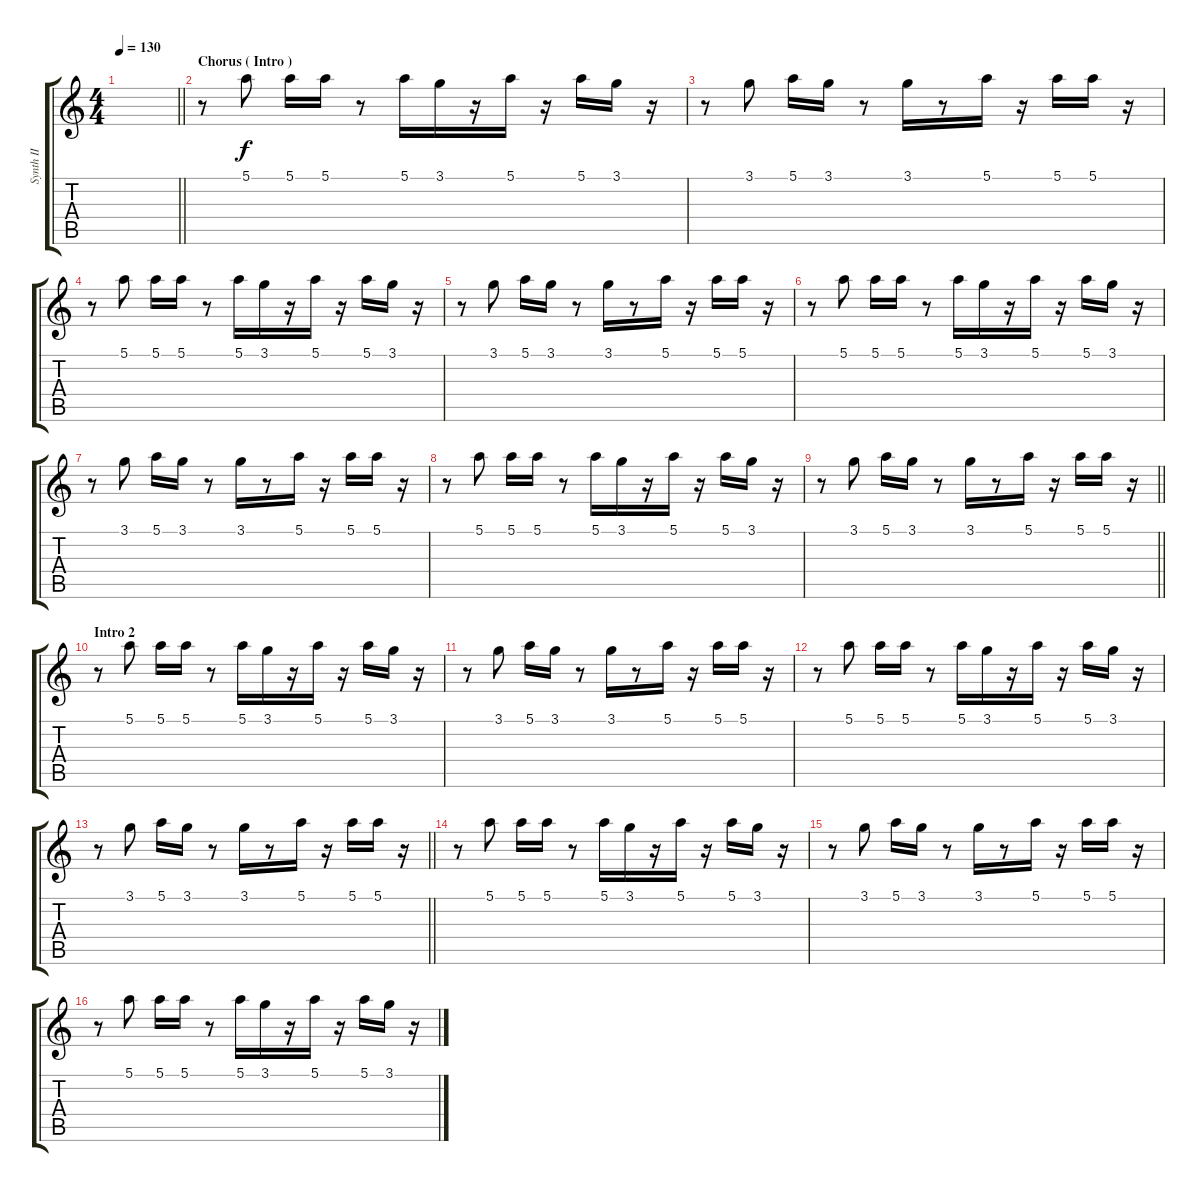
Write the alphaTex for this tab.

\track ("Synth II" "Synth II") {instrument synthbass1}
\staff {score tabs}
\tuning (E4 B3 G3 D3 A2 E2) {hide}
\ts (4 4)
\tempo 130
\clef g2
\barLineRight lightlight
\ks c
|
\section ("" "Chorus ( Intro )")
r.8 5.1.8 5.1.16 5.1.16 r.8 5.1.16 3.1.16 r.16 5.1.16 r.16 5.1.16 3.1.16 r.16 |
r.8 3.1.8 5.1.16 3.1.16 r.8 3.1.16 r.8 5.1.16 r.16 5.1.16 5.1.16 r.16 |
r.8 5.1.8 5.1.16 5.1.16 r.8 5.1.16 3.1.16 r.16 5.1.16 r.16 5.1.16 3.1.16 r.16 |
r.8 3.1.8 5.1.16 3.1.16 r.8 3.1.16 r.8 5.1.16 r.16 5.1.16 5.1.16 r.16 |
r.8 5.1.8 5.1.16 5.1.16 r.8 5.1.16 3.1.16 r.16 5.1.16 r.16 5.1.16 3.1.16 r.16 |
r.8 3.1.8 5.1.16 3.1.16 r.8 3.1.16 r.8 5.1.16 r.16 5.1.16 5.1.16 r.16 |
r.8 5.1.8 5.1.16 5.1.16 r.8 5.1.16 3.1.16 r.16 5.1.16 r.16 5.1.16 3.1.16 r.16 |
\barLineRight lightlight
r.8 3.1.8 5.1.16 3.1.16 r.8 3.1.16 r.8 5.1.16 r.16 5.1.16 5.1.16 r.16 |
\section ("" "Intro 2")
r.8 5.1.8 5.1.16 5.1.16 r.8 5.1.16 3.1.16 r.16 5.1.16 r.16 5.1.16 3.1.16 r.16 |
r.8 3.1.8 5.1.16 3.1.16 r.8 3.1.16 r.8 5.1.16 r.16 5.1.16 5.1.16 r.16 |
r.8 5.1.8 5.1.16 5.1.16 r.8 5.1.16 3.1.16 r.16 5.1.16 r.16 5.1.16 3.1.16 r.16 |
\barLineRight lightlight
r.8 3.1.8 5.1.16 3.1.16 r.8 3.1.16 r.8 5.1.16 r.16 5.1.16 5.1.16 r.16 |
r.8 5.1.8 5.1.16 5.1.16 r.8 5.1.16 3.1.16 r.16 5.1.16 r.16 5.1.16 3.1.16 r.16 |
r.8 3.1.8 5.1.16 3.1.16 r.8 3.1.16 r.8 5.1.16 r.16 5.1.16 5.1.16 r.16 |
r.8 5.1.8 5.1.16 5.1.16 r.8 5.1.16 3.1.16 r.16 5.1.16 r.16 5.1.16 3.1.16 r.16
